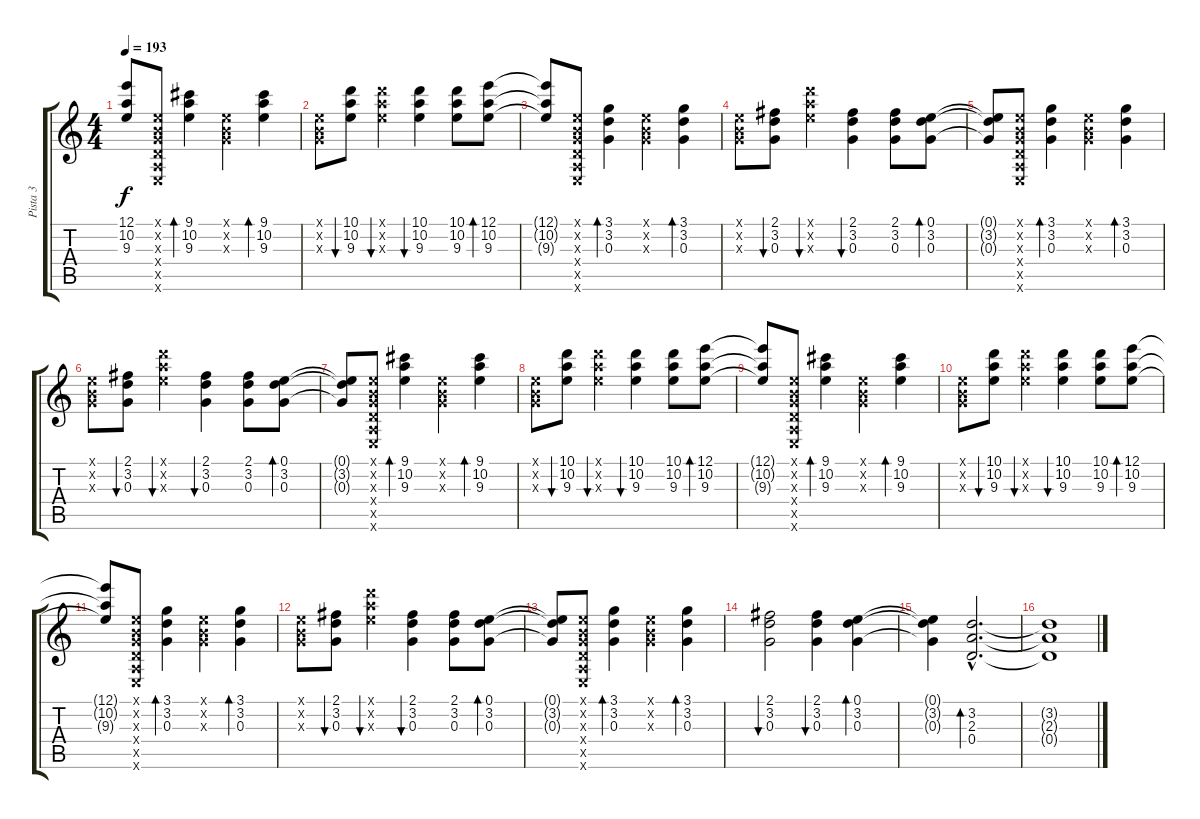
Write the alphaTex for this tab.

\track ("Pista 3" "Pista 3") {instrument acousticguitarsteel}
\staff {score tabs}
\tuning (E4 B3 G3 D3 A2 E2) {hide}
\ts (4 4)
\tempo 193
\clef g2
\ks c
(12.1{t} 10.2{t} 9.3{t}).8{dy f} (0.1{x} 0.2{x} 0.3{x} 0.4{x} 0.5{x} 0.6{x}).8 (9.1 10.2 9.3).4{bd 240} (0.1{x} 0.2{x} 0.3{x}).4 (9.1 10.2 9.3).4{bd 120} |
(0.1{x} 0.2{x} 0.3{x}).8 (10.1 10.2 9.3).8{bu 120} (10.1{x} 10.2{x} 9.3{x}).4{bu 120} (10.1 10.2 9.3).4{bu 60} (10.1 10.2 9.3).8 (12.1 10.2 9.3).8{bd 120} |
(12.1{t} 10.2{t} 9.3{t}).8 (0.1{x} 0.2{x} 0.3{x} 0.4{x} 0.5{x} 0.6{x}).8 (3.1 3.2 0.3).4{bd 240} (0.1{x} 0.2{x} 0.3{x}).4 (3.1 3.2 0.3).4{bd 120} |
(0.1{x} 0.2{x} 0.3{x}).8 (2.1 3.2 0.3).8{bu 120} (10.1{x} 10.2{x} 9.3{x}).4{bu 120} (2.1 3.2 0.3).4{bu 60} (2.1 3.2 0.3).8 (0.1 3.2 0.3).8{bd 120} |
(0.1{t} 3.2{t} 0.3{t}).8 (0.1{x} 0.2{x} 0.3{x} 0.4{x} 0.5{x} 0.6{x}).8 (3.1 3.2 0.3).4{bd 240} (0.1{x} 0.2{x} 0.3{x}).4 (3.1 3.2 0.3).4{bd 120} |
(0.1{x} 0.2{x} 0.3{x}).8 (2.1 3.2 0.3).8{bu 120} (10.1{x} 10.2{x} 9.3{x}).4{bu 120} (2.1 3.2 0.3).4{bu 60} (2.1 3.2 0.3).8 (0.1 3.2 0.3).8{bd 120} |
(0.1{t} 3.2{t} 0.3{t}).8 (0.1{x} 0.2{x} 0.3{x} 0.4{x} 0.5{x} 0.6{x}).8 (9.1 10.2 9.3).4{bd 240} (0.1{x} 0.2{x} 0.3{x}).4 (9.1 10.2 9.3).4{bd 120} |
(0.1{x} 0.2{x} 0.3{x}).8 (10.1 10.2 9.3).8{bu 120} (10.1{x} 10.2{x} 9.3{x}).4{bu 120} (10.1 10.2 9.3).4{bu 60} (10.1 10.2 9.3).8 (12.1 10.2 9.3).8{bd 120} |
(12.1{t} 10.2{t} 9.3{t}).8 (0.1{x} 0.2{x} 0.3{x} 0.4{x} 0.5{x} 0.6{x}).8 (9.1 10.2 9.3).4{bd 240} (0.1{x} 0.2{x} 0.3{x}).4 (9.1 10.2 9.3).4{bd 120} |
(0.1{x} 0.2{x} 0.3{x}).8 (10.1 10.2 9.3).8{bu 120} (10.1{x} 10.2{x} 9.3{x}).4{bu 120} (10.1 10.2 9.3).4{bu 60} (10.1 10.2 9.3).8 (12.1 10.2 9.3).8{bd 120} |
(12.1{t} 10.2{t} 9.3{t}).8 (0.1{x} 0.2{x} 0.3{x} 0.4{x} 0.5{x} 0.6{x}).8 (3.1 3.2 0.3).4{bd 240} (0.1{x} 0.2{x} 0.3{x}).4 (3.1 3.2 0.3).4{bd 120} |
(0.1{x} 0.2{x} 0.3{x}).8 (2.1 3.2 0.3).8{bu 120} (10.1{x} 10.2{x} 9.3{x}).4{bu 120} (2.1 3.2 0.3).4{bu 60} (2.1 3.2 0.3).8 (0.1 3.2 0.3).8{bd 120} |
(0.1{t} 3.2{t} 0.3{t}).8 (0.1{x} 0.2{x} 0.3{x} 0.4{x} 0.5{x} 0.6{x}).8 (3.1 3.2 0.3).4{bd 240} (0.1{x} 0.2{x} 0.3{x}).4 (3.1 3.2 0.3).4{bd 120} |
(2.1 3.2 0.3).2{bu 120} (2.1 3.2 0.3).4{bu 60} (0.1 3.2 0.3).4{bd 120} |
(0.1{t} 3.2{t} 0.3{t}).4 (3.2{hac} 2.3{hac} 0.4{hac}).2{d bd 480} |
(3.2{t} 2.3{t} 0.4{t}).1
